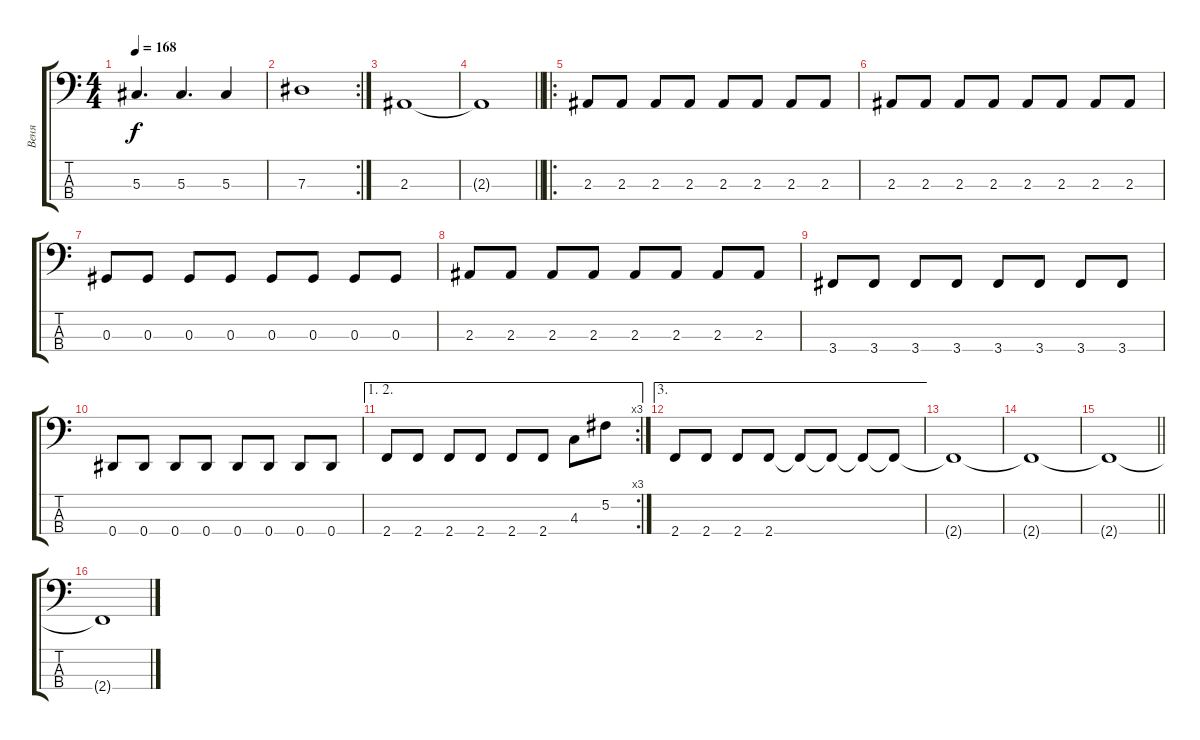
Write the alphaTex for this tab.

\track ("Веня" "Веня") {instrument electricbassfinger}
\staff {score tabs}
\tuning (Gb2 Db2 Ab1 Eb1) {hide}
\ts (4 4)
\tempo 168
\clef f4
\ks c
5.3.4{d dy f} 5.3.4{d} 5.3.4 |
\rc 2
7.3.1 |
2.3.1 |
\barLineRight lightlight
2.3{t}.1 |
\ro
\section ("" "")
2.3.8 2.3.8 2.3.8 2.3.8 2.3.8 2.3.8 2.3.8 2.3.8 |
2.3.8 2.3.8 2.3.8 2.3.8 2.3.8 2.3.8 2.3.8 2.3.8 |
0.3.8 0.3.8 0.3.8 0.3.8 0.3.8 0.3.8 0.3.8 0.3.8 |
2.3.8 2.3.8 2.3.8 2.3.8 2.3.8 2.3.8 2.3.8 2.3.8 |
3.4.8 3.4.8 3.4.8 3.4.8 3.4.8 3.4.8 3.4.8 3.4.8 |
0.4.8 0.4.8 0.4.8 0.4.8 0.4.8 0.4.8 0.4.8 0.4.8 |
\ae (1 2)
\rc 3
2.4.8 2.4.8 2.4.8 2.4.8 2.4.8 2.4.8 4.3.8 5.2.8 |
\ae 3
2.4.8 2.4.8 2.4.8 2.4.8 2.4{t}.8 2.4{t}.8 2.4{t}.8 2.4{t}.8 |
2.4{t}.1{volume 0} |
2.4{t}.1 |
\barLineRight lightlight
2.4{t}.1 |
\section ("" "")
2.4{t}.1
